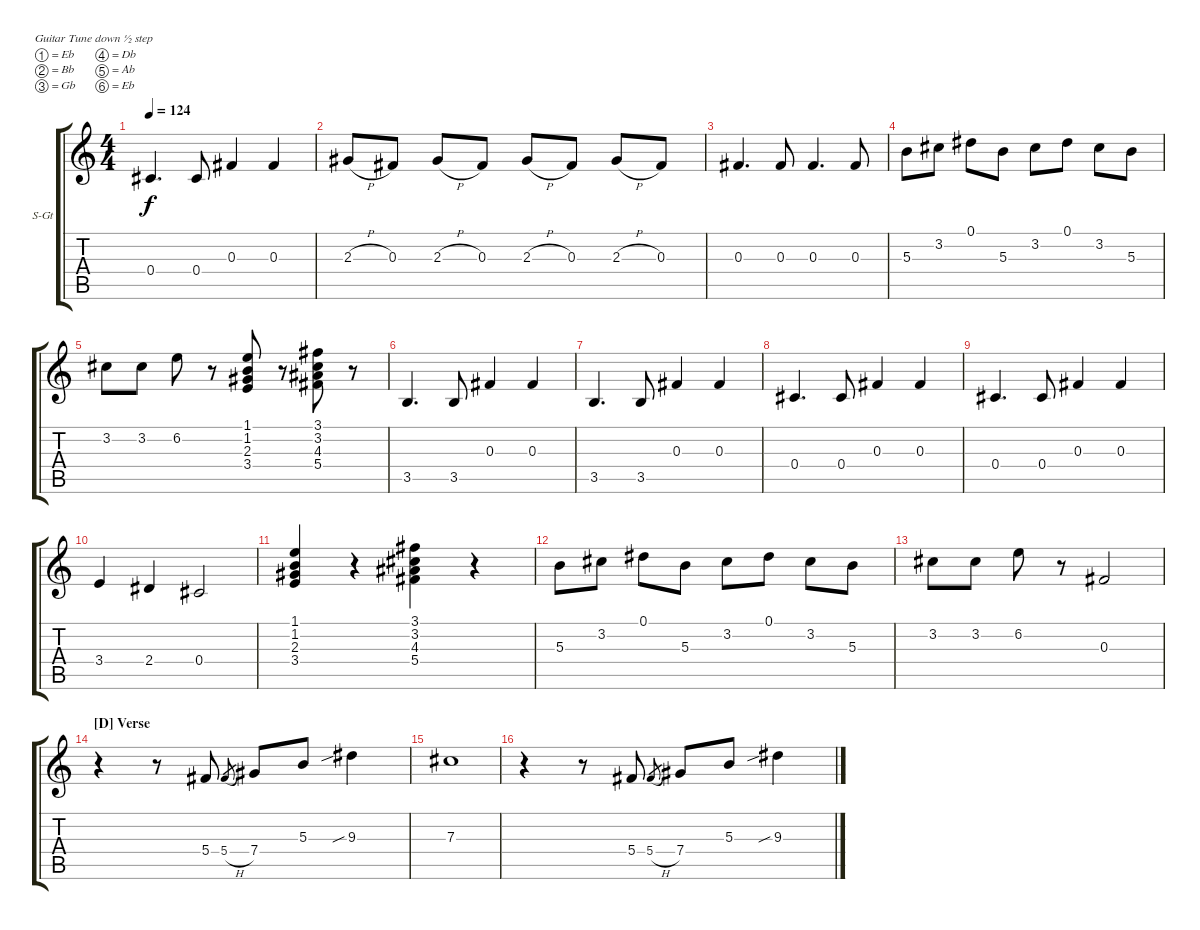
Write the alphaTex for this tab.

\bracketExtendMode groupsimilarinstruments
\firstSystemTrackNameOrientation horizontal
\otherSystemsTrackNameOrientation horizontal
\track ("Gt 2" "S-Gt") {instrument acousticguitarsteel}
\staff {score tabs}
\tuning (Eb4 Bb3 Gb3 Db3 Ab2 Eb2)
\ts (4 4)
\tempo 124
\clef g2
\scale
1.03909
\ks c
0.4.4{d dy f} 0.4.8 0.3.4 0.3.4 |
\scale
0.960908 2.3{h}.8 0.3.8 2.3{h}.8 0.3.8 2.3{h}.8 0.3.8 2.3{h}.8 0.3.8 |
\scale
1.03909 0.3.4{d} 0.3.8 0.3.4{d} 0.3.8 |
\scale
0.960908 5.3.8 3.2.8 0.1.8 5.3.8 3.2.8 0.1.8 3.2.8 5.3.8 |
\scale
1.03909 3.2.8 3.2.8 6.2.8 r.8 (1.1 1.2 2.3 3.4).8 r.8 (3.1 3.2 4.3 5.4).8 r.8 |
\scale
0.960908 3.5.4{d} 3.5.8 0.3.4 0.3.4 |
\scale
1.03909 3.5.4{d} 3.5.8 0.3.4 0.3.4 |
\scale
0.960908 0.4.4{d} 0.4.8 0.3.4 0.3.4 |
\scale
1.03909 0.4.4{d} 0.4.8 0.3.4 0.3.4 |
\scale
0.960908 3.4.4 2.4.4 0.4.2 |
\scale
1.03909 (1.1 1.2 2.3 3.4).4 r.4 (3.1 3.2 4.3 5.4).4 r.4 |
\scale
0.960908 5.3.8 3.2.8 0.1.8 5.3.8 3.2.8 0.1.8 3.2.8 5.3.8 |
\scale
1.03909 3.2.8 3.2.8 6.2.8 r.8 0.3.2 |
\section ("D" "Verse")
\scale
0.960908 r.4 r.8 5.4.8 5.4{h}.8{gr} 7.4.8 5.3.8 9.3{sib}.4 |
\scale
1.03909 7.3.1 |
\scale
0.960908 r.4 r.8 5.4.8 5.4{h}.8{gr} 7.4.8 5.3.8 9.3{sib}.4
